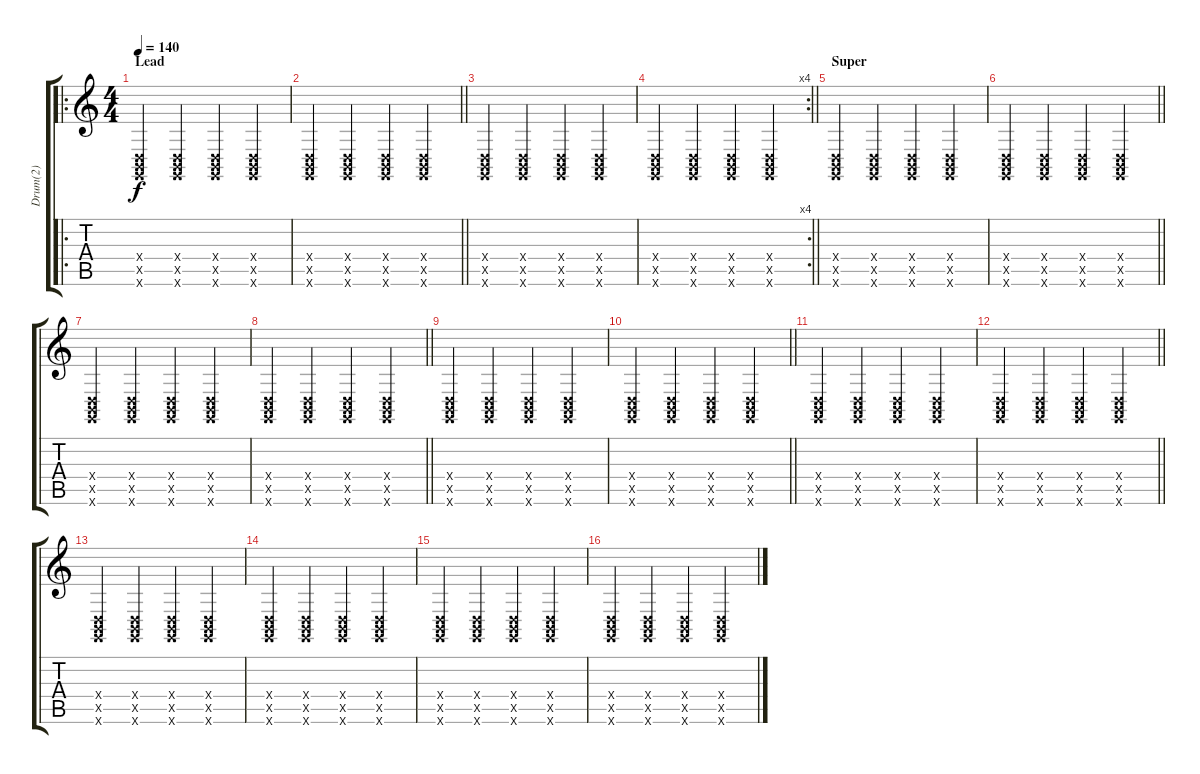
\track ("Drum(2)" "Drum(2)") {instrument synthdrum}
\staff {score tabs}
\tuning (E4 B3 G3 D3 A2 E2) {hide}
\ro
\ts (4 4)
\section ("" "Lead")
\tempo 140
\clef g2
\ks c
(0.4{x} 2.5{x} 3.6{x}).4{dy f volume 13} (0.4{x} 2.5{x} 3.6{x}).4 (0.4{x} 2.5{x} 3.6{x}).4 (0.4{x} 2.5{x} 3.6{x}).4 |
\barLineRight lightlight
(0.4{x} 2.5{x} 3.6{x}).4{volume 15} (0.4{x} 2.5{x} 3.6{x}).4 (0.4{x} 2.5{x} 3.6{x}).4 (0.4{x} 2.5{x} 3.6{x}).4 |
(0.4{x} 2.5{x} 3.6{x}).4 (0.4{x} 2.5{x} 3.6{x}).4 (0.4{x} 2.5{x} 3.6{x}).4 (0.4{x} 2.5{x} 3.6{x}).4 |
\rc 4
\barLineRight lightlight
(0.4{x} 2.5{x} 3.6{x}).4 (0.4{x} 2.5{x} 3.6{x}).4 (0.4{x} 2.5{x} 3.6{x}).4 (0.4{x} 2.5{x} 3.6{x}).4 |
\section ("" "Super")
(0.4{x} 2.5{x} 3.6{x}).4 (0.4{x} 2.5{x} 3.6{x}).4 (0.4{x} 2.5{x} 3.6{x}).4 (0.4{x} 2.5{x} 3.6{x}).4 |
\barLineRight lightlight
(0.4{x} 2.5{x} 3.6{x}).4 (0.4{x} 2.5{x} 3.6{x}).4 (0.4{x} 2.5{x} 3.6{x}).4 (0.4{x} 2.5{x} 3.6{x}).4 |
(0.4{x} 2.5{x} 3.6{x}).4 (0.4{x} 2.5{x} 3.6{x}).4 (0.4{x} 2.5{x} 3.6{x}).4 (0.4{x} 2.5{x} 3.6{x}).4 |
\barLineRight lightlight
(0.4{x} 2.5{x} 3.6{x}).4 (0.4{x} 2.5{x} 3.6{x}).4 (0.4{x} 2.5{x} 3.6{x}).4 (0.4{x} 2.5{x} 3.6{x}).4 |
(0.4{x} 2.5{x} 3.6{x}).4 (0.4{x} 2.5{x} 3.6{x}).4 (0.4{x} 2.5{x} 3.6{x}).4 (0.4{x} 2.5{x} 3.6{x}).4 |
\barLineRight lightlight
(0.4{x} 2.5{x} 3.6{x}).4 (0.4{x} 2.5{x} 3.6{x}).4 (0.4{x} 2.5{x} 3.6{x}).4 (0.4{x} 2.5{x} 3.6{x}).4 |
(0.4{x} 2.5{x} 3.6{x}).4 (0.4{x} 2.5{x} 3.6{x}).4 (0.4{x} 2.5{x} 3.6{x}).4 (0.4{x} 2.5{x} 3.6{x}).4 |
\barLineRight lightlight
(0.4{x} 2.5{x} 3.6{x}).4 (0.4{x} 2.5{x} 3.6{x}).4 (0.4{x} 2.5{x} 3.6{x}).4 (0.4{x} 2.5{x} 3.6{x}).4 |
(0.4{x} 2.5{x} 3.6{x}).4{volume 7} (0.4{x} 2.5{x} 3.6{x}).4 (0.4{x} 2.5{x} 3.6{x}).4 (0.4{x} 2.5{x} 3.6{x}).4 |
(0.4{x} 2.5{x} 3.6{x}).4 (0.4{x} 2.5{x} 3.6{x}).4 (0.4{x} 2.5{x} 3.6{x}).4 (0.4{x} 2.5{x} 3.6{x}).4 |
(0.4{x} 2.5{x} 3.6{x}).4 (0.4{x} 2.5{x} 3.6{x}).4 (0.4{x} 2.5{x} 3.6{x}).4 (0.4{x} 2.5{x} 3.6{x}).4 |
(0.4{x} 2.5{x} 3.6{x}).4 (0.4{x} 2.5{x} 3.6{x}).4 (0.4{x} 2.5{x} 3.6{x}).4 (0.4{x} 2.5{x} 3.6{x}).4
